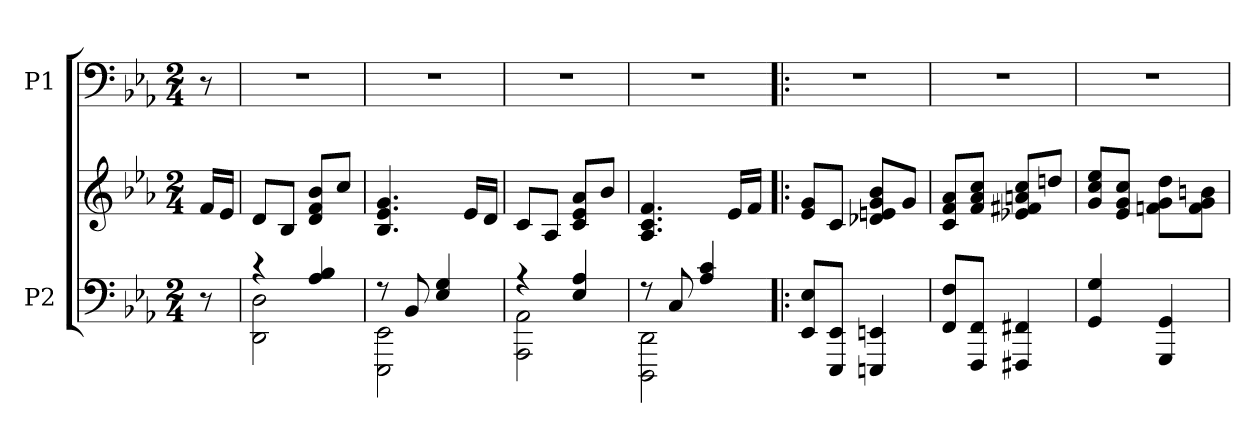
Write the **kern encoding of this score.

**kern	**kern	**kern
*part2	*part2	*part1
*staff3	*staff2	*staff1
*I"P2	*	*I"P1
!!LO:PB:g=z
*clefF4	*clefG2	*clefF4
*k[b-e-a-]	*k[b-e-a-]	*k[b-e-a-]
*c:	*c:	*c:
*M2/4	*M2/4	*M2/4
*MM60	*MM60	*MM60
=1	=1	=1
8r	16fi/LL	8r
.	16e-i/JJ	.
=2	=2	=2
*^	*	*
!	!	!	!LO:N:vis=1
4r	2DDi\ 2Di	8di/L	2r
.	.	8B-i/J	.
4A-i/ 4B-i	.	8di/ 8fi 8b-iL	.
.	.	8cci/J	.
=3	=3	=3	=3
!	!	!	!LO:N:vis=1
8r	2EEE-i\ 2EE-i	4.B-i/ 4.e-i 4.gi	2r
8BB-i/	.	.	.
4E-i/ 4Gi	.	.	.
.	.	16e-i/LL	.
.	.	16di/JJ	.
=4	=4	=4	=4
!	!	!	!LO:N:vis=1
4r	2AAA-i\ 2AA-i	8ci/L	2r
.	.	8A-i/J	.
4E-i/ 4A-i	.	8ci/ 8e-i 8a-iL	.
.	.	8b-i/J	.
=5	=5	=5	=5
!	!	!	!LO:N:vis=1
8r	2DDDi\ 2DDi	4.A-i/ 4.ci 4.fi	2r
8Ci/	.	.	.
4A-i/ 4ci	.	.	.
.	.	16e-i/LL	.
.	.	16fi/JJ	.
*v	*v	*	*
=6!|:	=6!|:	=6!|:
!	!	!LO:N:vis=1
8EE-i/ 8E-iL	8e-i/ 8giL	2r
8EEE-i/ 8EE-iJ	8ci/J	.
4EEEni/ 4EEni	8d-Xi/ 8eni 8gi 8b-iL	.
.	8gi/J	.
=7	=7	=7
!	!	!LO:N:vis=1
8FFi/ 8FiL	8ci/ 8fi 8a-iL	2r
8FFFi/ 8FFiJ	8fi/ 8a-i 8cciJ	.
4FFF#Xi/ 4FF#Xi	8e-Xi/ 8f#Xi 8ani 8cciL	.
.	8ddni/J	.
=8	=8	=8
!	!	!LO:N:vis=1
4GGi/ 4Gi	8gi/ 8cci 8ee-iL	2r
.	8e-i/ 8gi 8cciJ	.
4GGGi/ 4GGi	8fni\ 8gi 8ddiL	.
.	8fi\ 8gi 8bniJ	.
=	=	=
*-	*-	*-
